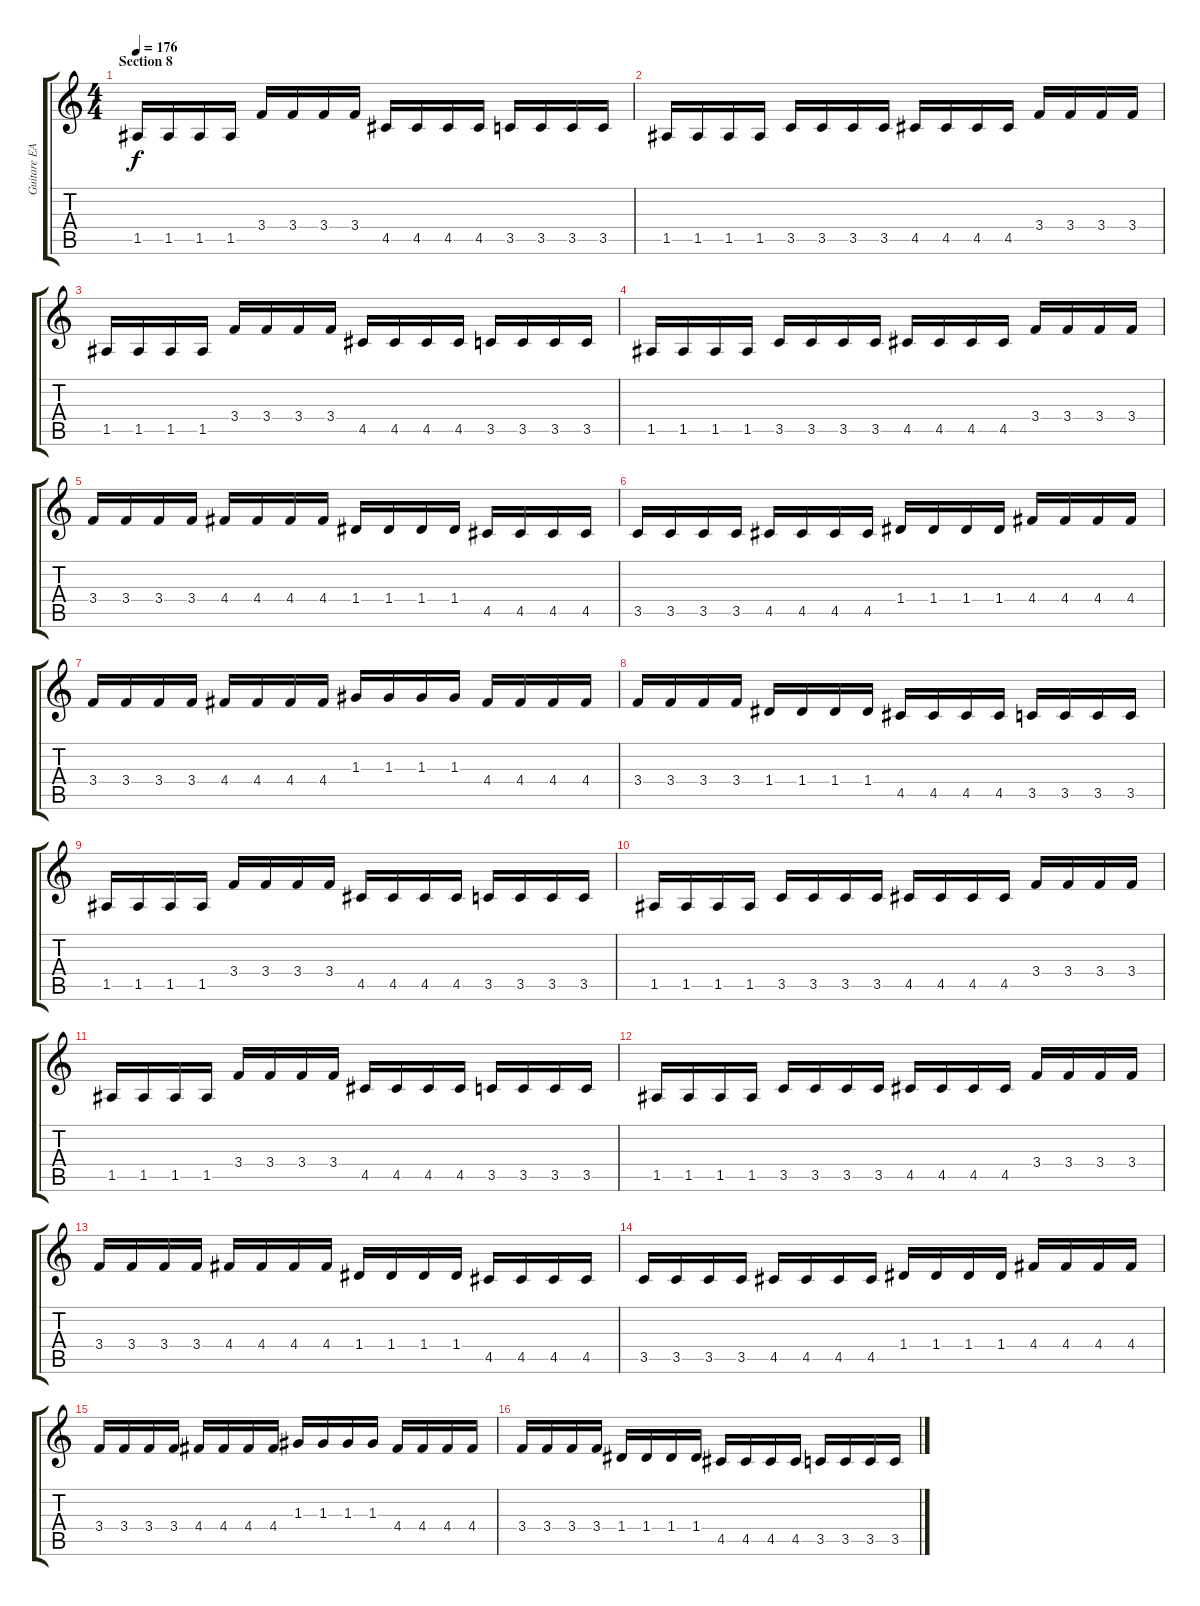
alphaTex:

\track ("Guitare EADGBE" "Guitare EA") {instrument distortionguitar}
\staff {score tabs}
\tuning (E4 B3 G3 D3 A2 E2) {hide}
\ts (4 4)
\section ("" "Section 8")
\tempo 176
\clef g2
\ks c
1.5.16{dy f} 1.5.16 1.5.16 1.5.16 3.4.16 3.4.16 3.4.16 3.4.16 4.5.16 4.5.16 4.5.16 4.5.16 3.5.16 3.5.16 3.5.16 3.5.16 |
1.5.16 1.5.16 1.5.16 1.5.16 3.5.16 3.5.16 3.5.16 3.5.16 4.5.16 4.5.16 4.5.16 4.5.16 3.4.16 3.4.16 3.4.16 3.4.16 |
1.5.16 1.5.16 1.5.16 1.5.16 3.4.16 3.4.16 3.4.16 3.4.16 4.5.16 4.5.16 4.5.16 4.5.16 3.5.16 3.5.16 3.5.16 3.5.16 |
1.5.16 1.5.16 1.5.16 1.5.16 3.5.16 3.5.16 3.5.16 3.5.16 4.5.16 4.5.16 4.5.16 4.5.16 3.4.16 3.4.16 3.4.16 3.4.16 |
3.4.16 3.4.16 3.4.16 3.4.16 4.4.16 4.4.16 4.4.16 4.4.16 1.4.16 1.4.16 1.4.16 1.4.16 4.5.16 4.5.16 4.5.16 4.5.16 |
3.5.16 3.5.16 3.5.16 3.5.16 4.5.16 4.5.16 4.5.16 4.5.16 1.4.16 1.4.16 1.4.16 1.4.16 4.4.16 4.4.16 4.4.16 4.4.16 |
3.4.16 3.4.16 3.4.16 3.4.16 4.4.16 4.4.16 4.4.16 4.4.16 1.3.16 1.3.16 1.3.16 1.3.16 4.4.16 4.4.16 4.4.16 4.4.16 |
3.4.16 3.4.16 3.4.16 3.4.16 1.4.16 1.4.16 1.4.16 1.4.16 4.5.16 4.5.16 4.5.16 4.5.16 3.5.16 3.5.16 3.5.16 3.5.16 |
1.5.16 1.5.16 1.5.16 1.5.16 3.4.16 3.4.16 3.4.16 3.4.16 4.5.16 4.5.16 4.5.16 4.5.16 3.5.16 3.5.16 3.5.16 3.5.16 |
1.5.16 1.5.16 1.5.16 1.5.16 3.5.16 3.5.16 3.5.16 3.5.16 4.5.16 4.5.16 4.5.16 4.5.16 3.4.16 3.4.16 3.4.16 3.4.16 |
1.5.16 1.5.16 1.5.16 1.5.16 3.4.16 3.4.16 3.4.16 3.4.16 4.5.16 4.5.16 4.5.16 4.5.16 3.5.16 3.5.16 3.5.16 3.5.16 |
1.5.16 1.5.16 1.5.16 1.5.16 3.5.16 3.5.16 3.5.16 3.5.16 4.5.16 4.5.16 4.5.16 4.5.16 3.4.16 3.4.16 3.4.16 3.4.16 |
3.4.16 3.4.16 3.4.16 3.4.16 4.4.16 4.4.16 4.4.16 4.4.16 1.4.16 1.4.16 1.4.16 1.4.16 4.5.16 4.5.16 4.5.16 4.5.16 |
3.5.16 3.5.16 3.5.16 3.5.16 4.5.16 4.5.16 4.5.16 4.5.16 1.4.16 1.4.16 1.4.16 1.4.16 4.4.16 4.4.16 4.4.16 4.4.16 |
3.4.16 3.4.16 3.4.16 3.4.16 4.4.16 4.4.16 4.4.16 4.4.16 1.3.16 1.3.16 1.3.16 1.3.16 4.4.16 4.4.16 4.4.16 4.4.16 |
3.4.16 3.4.16 3.4.16 3.4.16 1.4.16 1.4.16 1.4.16 1.4.16 4.5.16 4.5.16 4.5.16 4.5.16 3.5.16 3.5.16 3.5.16 3.5.16
